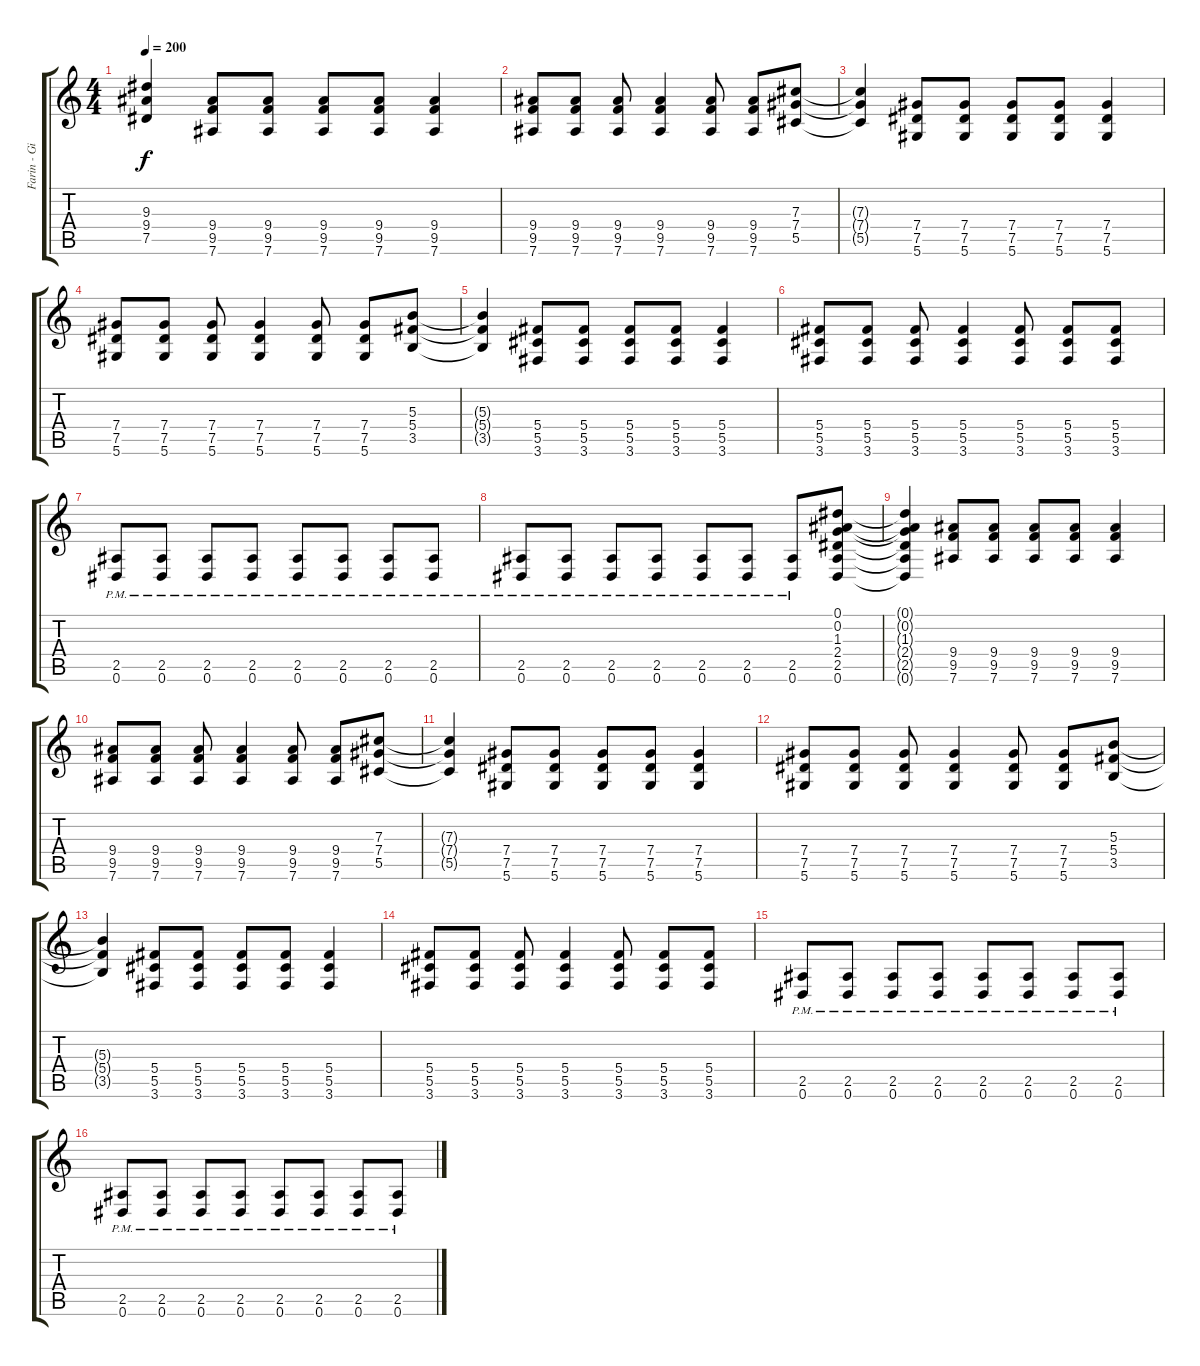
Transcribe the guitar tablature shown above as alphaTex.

\track ("Farin - Gitarre" "Farin - Gi") {instrument overdrivenguitar}
\staff {score tabs}
\tuning (Eb4 Bb3 Gb3 Db3 Ab2 Eb2) {hide}
\ts (4 4)
\tempo 200
\clef g2
\ks c
(9.3{t} 9.4{t} 7.5{t}).4{dy f} (9.4 9.5 7.6).8 (9.4 9.5 7.6).8 (9.4 9.5 7.6).8 (9.4 9.5 7.6).8 (9.4 9.5 7.6).4 |
(9.4 9.5 7.6).8 (9.4 9.5 7.6).8 (9.4 9.5 7.6).8 (9.4 9.5 7.6).4 (9.4 9.5 7.6).8 (9.4 9.5 7.6).8 (7.3 7.4 5.5).8 |
(7.3{t} 7.4{t} 5.5{t}).4 (7.4 7.5 5.6).8 (7.4 7.5 5.6).8 (7.4 7.5 5.6).8 (7.4 7.5 5.6).8 (7.4 7.5 5.6).4 |
(7.4 7.5 5.6).8 (7.4 7.5 5.6).8 (7.4 7.5 5.6).8 (7.4 7.5 5.6).4 (7.4 7.5 5.6).8 (7.4 7.5 5.6).8 (5.3 5.4 3.5).8 |
(5.3{t} 5.4{t} 3.5{t}).4 (5.4 5.5 3.6).8 (5.4 5.5 3.6).8 (5.4 5.5 3.6).8 (5.4 5.5 3.6).8 (5.4 5.5 3.6).4 |
(5.4 5.5 3.6).8 (5.4 5.5 3.6).8 (5.4 5.5 3.6).8 (5.4 5.5 3.6).4 (5.4 5.5 3.6).8 (5.4 5.5 3.6).8 (5.4 5.5 3.6).8 |
(2.5{pm} 0.6{pm}).8 (2.5{pm} 0.6{pm}).8 (2.5{pm} 0.6{pm}).8 (2.5{pm} 0.6{pm}).8 (2.5{pm} 0.6{pm}).8 (2.5{pm} 0.6{pm}).8 (2.5{pm} 0.6{pm}).8 (2.5{pm} 0.6{pm}).8 |
(2.5{pm} 0.6{pm}).8 (2.5{pm} 0.6{pm}).8 (2.5{pm} 0.6{pm}).8 (2.5{pm} 0.6{pm}).8 (2.5{pm} 0.6{pm}).8 (2.5{pm} 0.6{pm}).8 (2.5{pm} 0.6{pm}).8 (0.1 0.2 1.3 2.4 2.5 0.6).8 |
(0.1{t} 0.2{t} 1.3{t} 2.4{t} 2.5{t} 0.6{t}).4 (9.4 9.5 7.6).8 (9.4 9.5 7.6).8 (9.4 9.5 7.6).8 (9.4 9.5 7.6).8 (9.4 9.5 7.6).4 |
(9.4 9.5 7.6).8 (9.4 9.5 7.6).8 (9.4 9.5 7.6).8 (9.4 9.5 7.6).4 (9.4 9.5 7.6).8 (9.4 9.5 7.6).8 (7.3 7.4 5.5).8 |
(7.3{t} 7.4{t} 5.5{t}).4 (7.4 7.5 5.6).8 (7.4 7.5 5.6).8 (7.4 7.5 5.6).8 (7.4 7.5 5.6).8 (7.4 7.5 5.6).4 |
(7.4 7.5 5.6).8 (7.4 7.5 5.6).8 (7.4 7.5 5.6).8 (7.4 7.5 5.6).4 (7.4 7.5 5.6).8 (7.4 7.5 5.6).8 (5.3 5.4 3.5).8 |
(5.3{t} 5.4{t} 3.5{t}).4 (5.4 5.5 3.6).8 (5.4 5.5 3.6).8 (5.4 5.5 3.6).8 (5.4 5.5 3.6).8 (5.4 5.5 3.6).4 |
(5.4 5.5 3.6).8 (5.4 5.5 3.6).8 (5.4 5.5 3.6).8 (5.4 5.5 3.6).4 (5.4 5.5 3.6).8 (5.4 5.5 3.6).8 (5.4 5.5 3.6).8 |
(2.5{pm} 0.6{pm}).8 (2.5{pm} 0.6{pm}).8 (2.5{pm} 0.6{pm}).8 (2.5{pm} 0.6{pm}).8 (2.5{pm} 0.6{pm}).8 (2.5{pm} 0.6{pm}).8 (2.5{pm} 0.6{pm}).8 (2.5{pm} 0.6{pm}).8 |
(2.5{pm} 0.6{pm}).8 (2.5{pm} 0.6{pm}).8 (2.5{pm} 0.6{pm}).8 (2.5{pm} 0.6{pm}).8 (2.5{pm} 0.6{pm}).8 (2.5{pm} 0.6{pm}).8 (2.5{pm} 0.6{pm}).8 (2.5{pm} 0.6{pm}).8
